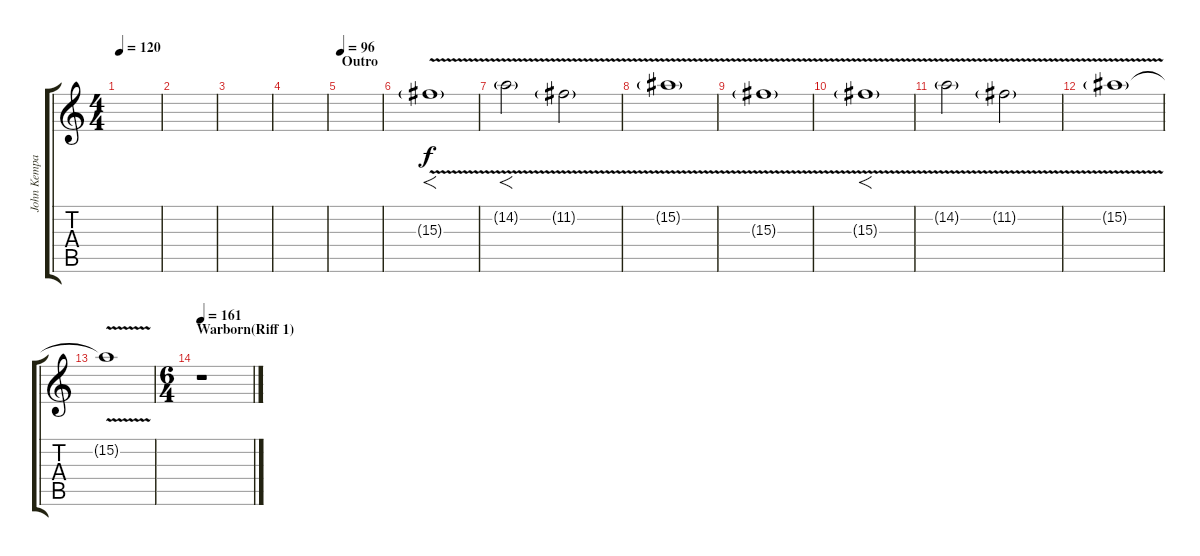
\track ("John Kempainen (Outro-Lead Harmonizer)" "John Kempa") {instrument overdrivenguitar}
\staff {score tabs}
\tuning (C4 G3 Eb3 Bb2 F2 C2) {hide}
\ts (4 4)
\tempo 120
\clef g2
\ks c
|
|
|
|
\section ("" "Outro")
\tempo 96
|
15.3{v g}.1{f} |
14.2{v g}.2{f} 11.2{v g}.2 |
15.2{v g}.1 |
15.3{v g}.1 |
15.3{v g}.1{f} |
14.2{v g}.2 11.2{v g}.2 |
15.2{v g}.1 |
15.2{t}.1{dy f} |
\ts (6 4)
\section ("" "Warborn(Riff 1)")
\tempo 161
r.1
